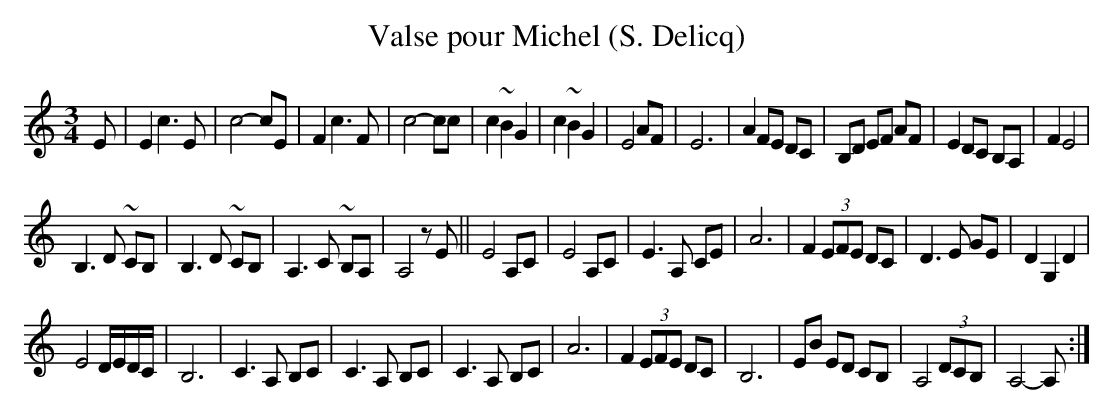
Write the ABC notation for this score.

X:1
T:Valse pour Michel (S. Delicq)
M:3/4
L:1/8
K:C
E|E2 c3E|c4-cE|F2c3F|c4-cc|c2~B2G2|c2~B2G2|\
E4AF|E6|A2FE DC|B,D EF AF|E2DC B,A,|F2E4|
B,3D ~CB,|B,3D ~CB,|A,3 C ~B,A,|A,4zE||\
E4A,C|E4 A,C|E3A, CE|A6|F2 (3EFE DC|D3E GE|D2G,2D2|
E4D/E/D/C/|B,6|C3A, B,C|C3A, B,C|C3A, B,C|A6|\
F2 (3EFE DC|B,6|EB ED CB,|A,4 (3DCB,|A,4-A,:|
